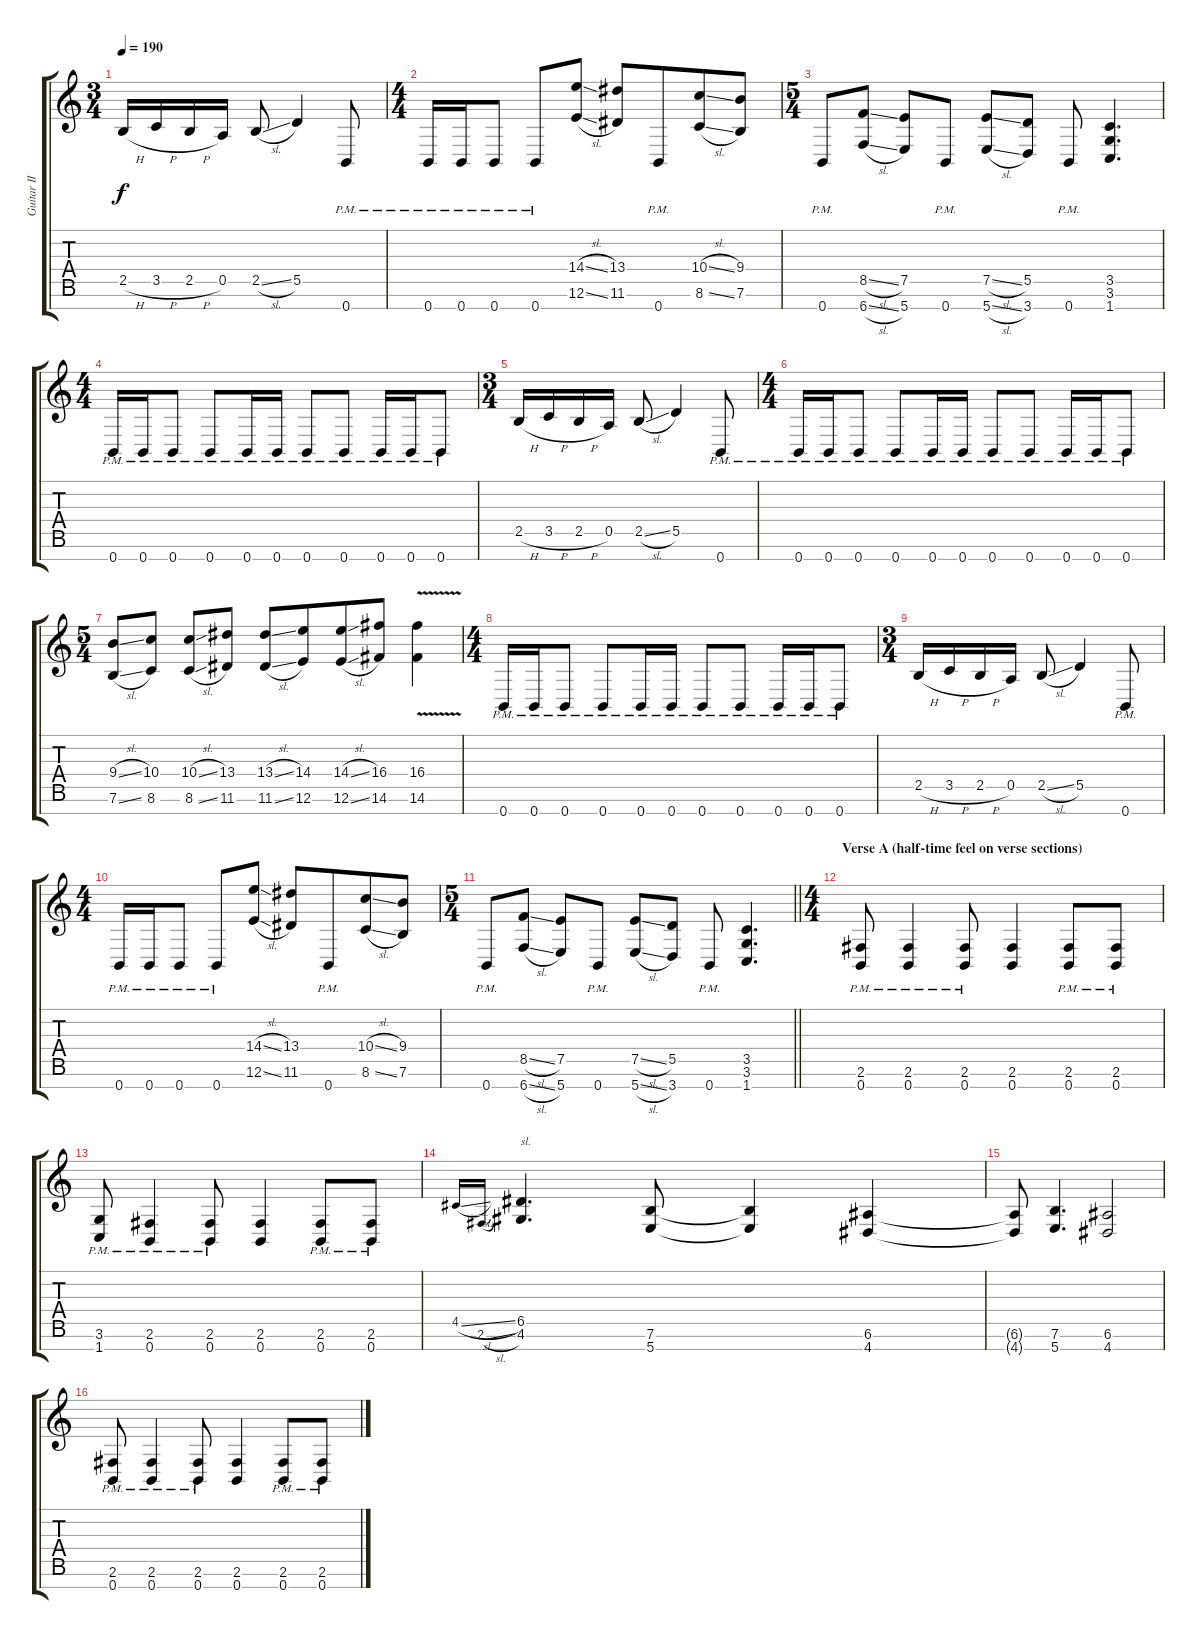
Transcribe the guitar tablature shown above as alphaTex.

\track ("Guitar II" "Guitar II") {instrument distortionguitar}
\staff {score tabs}
\tuning (E4 B3 G3 D3 A2 E2 B1) {hide}
\ts (3 4)
\tempo 190
\clef g2
\ks c
2.5{h}.16{dy f} 3.5{h}.16 2.5{h}.16 0.5.16 2.5{sl}.8 5.5.4 0.7{pm}.8 |
\ts (4 4)
0.7{pm}.16 0.7{pm}.16 0.7{pm}.8 0.7{pm}.8 (14.4{sl} 12.6{sl}).8 (13.4 11.6).8 0.7{pm}.8{beam merge} (10.4{sl} 8.6{sl}).8 (9.4 7.6).8 |
\ts (5 4)
0.7{pm}.8 (8.5{sl} 6.7{sl}).8 (7.5 5.7).8 0.7{pm}.8 (7.5{sl} 5.7{sl}).8 (5.5 3.7).8 0.7{pm}.8 (3.5 3.6 1.7).4{d} |
\ts (4 4)
0.7{pm}.16 0.7{pm}.16 0.7{pm}.8 0.7{pm}.8 0.7{pm}.16 0.7{pm}.16 0.7{pm}.8 0.7{pm}.8 0.7{pm}.16 0.7{pm}.16 0.7{pm}.8 |
\ts (3 4)
2.5{h}.16 3.5{h}.16 2.5{h}.16 0.5.16 2.5{sl}.8 5.5.4 0.7{pm}.8 |
\ts (4 4)
0.7{pm}.16 0.7{pm}.16 0.7{pm}.8 0.7{pm}.8 0.7{pm}.16 0.7{pm}.16 0.7{pm}.8 0.7{pm}.8 0.7{pm}.16 0.7{pm}.16 0.7{pm}.8 |
\ts (5 4)
(9.4{sl} 7.6{sl}).8 (10.4 8.6).8 (10.4{sl} 8.6{sl}).8 (13.4 11.6).8 (13.4{sl} 11.6{sl}).8 (14.4 12.6).8{beam merge} (14.4{sl} 12.6{sl}).8 (16.4 14.6).8 (16.4{v} 14.6{v}).4 |
\ts (4 4)
0.7{pm}.16 0.7{pm}.16 0.7{pm}.8 0.7{pm}.8 0.7{pm}.16 0.7{pm}.16 0.7{pm}.8 0.7{pm}.8 0.7{pm}.16 0.7{pm}.16 0.7{pm}.8 |
\ts (3 4)
2.5{h}.16 3.5{h}.16 2.5{h}.16 0.5.16 2.5{sl}.8 5.5.4 0.7{pm}.8 |
\ts (4 4)
0.7{pm}.16 0.7{pm}.16 0.7{pm}.8 0.7{pm}.8 (14.4{sl} 12.6{sl}).8 (13.4 11.6).8 0.7{pm}.8{beam merge} (10.4{sl} 8.6{sl}).8 (9.4 7.6).8 |
\ts (5 4)
\barLineRight lightlight
0.7{pm}.8 (8.5{sl} 6.7{sl}).8 (7.5 5.7).8 0.7{pm}.8 (7.5{sl} 5.7{sl}).8 (5.5 3.7).8 0.7{pm}.8 (3.5 3.6 1.7).4{d} |
\ts (4 4)
\section ("" "Verse A (half-time feel on verse sections)")
(2.6{pm} 0.7{pm}).8 (2.6{pm} 0.7{pm}).4 (2.6{pm} 0.7{pm}).8 (2.6 0.7).4 (2.6{pm} 0.7{pm}).8 (2.6{pm} 0.7{pm}).8 |
(3.6{pm} 1.7{pm}).8 (2.6{pm} 0.7{pm}).4 (2.6{pm} 0.7{pm}).8 (2.6 0.7).4 (2.6{pm} 0.7{pm}).8 (2.6{pm} 0.7{pm}).8 |
4.5{sl}.16{gr onbeat} 2.6{sl}.16{gr onbeat} (6.5 4.6).4{d txt "sl."} (7.6 5.7).8 (7.6{t} 5.7{t}).4 (6.6 4.7).4 |
(6.6{t} 4.7{t}).8 (7.6 5.7).4{d} (6.6 4.7).2 |
(2.6{pm} 0.7{pm}).8 (2.6{pm} 0.7{pm}).4 (2.6{pm} 0.7{pm}).8 (2.6 0.7).4 (2.6{pm} 0.7{pm}).8 (2.6{pm} 0.7{pm}).8
